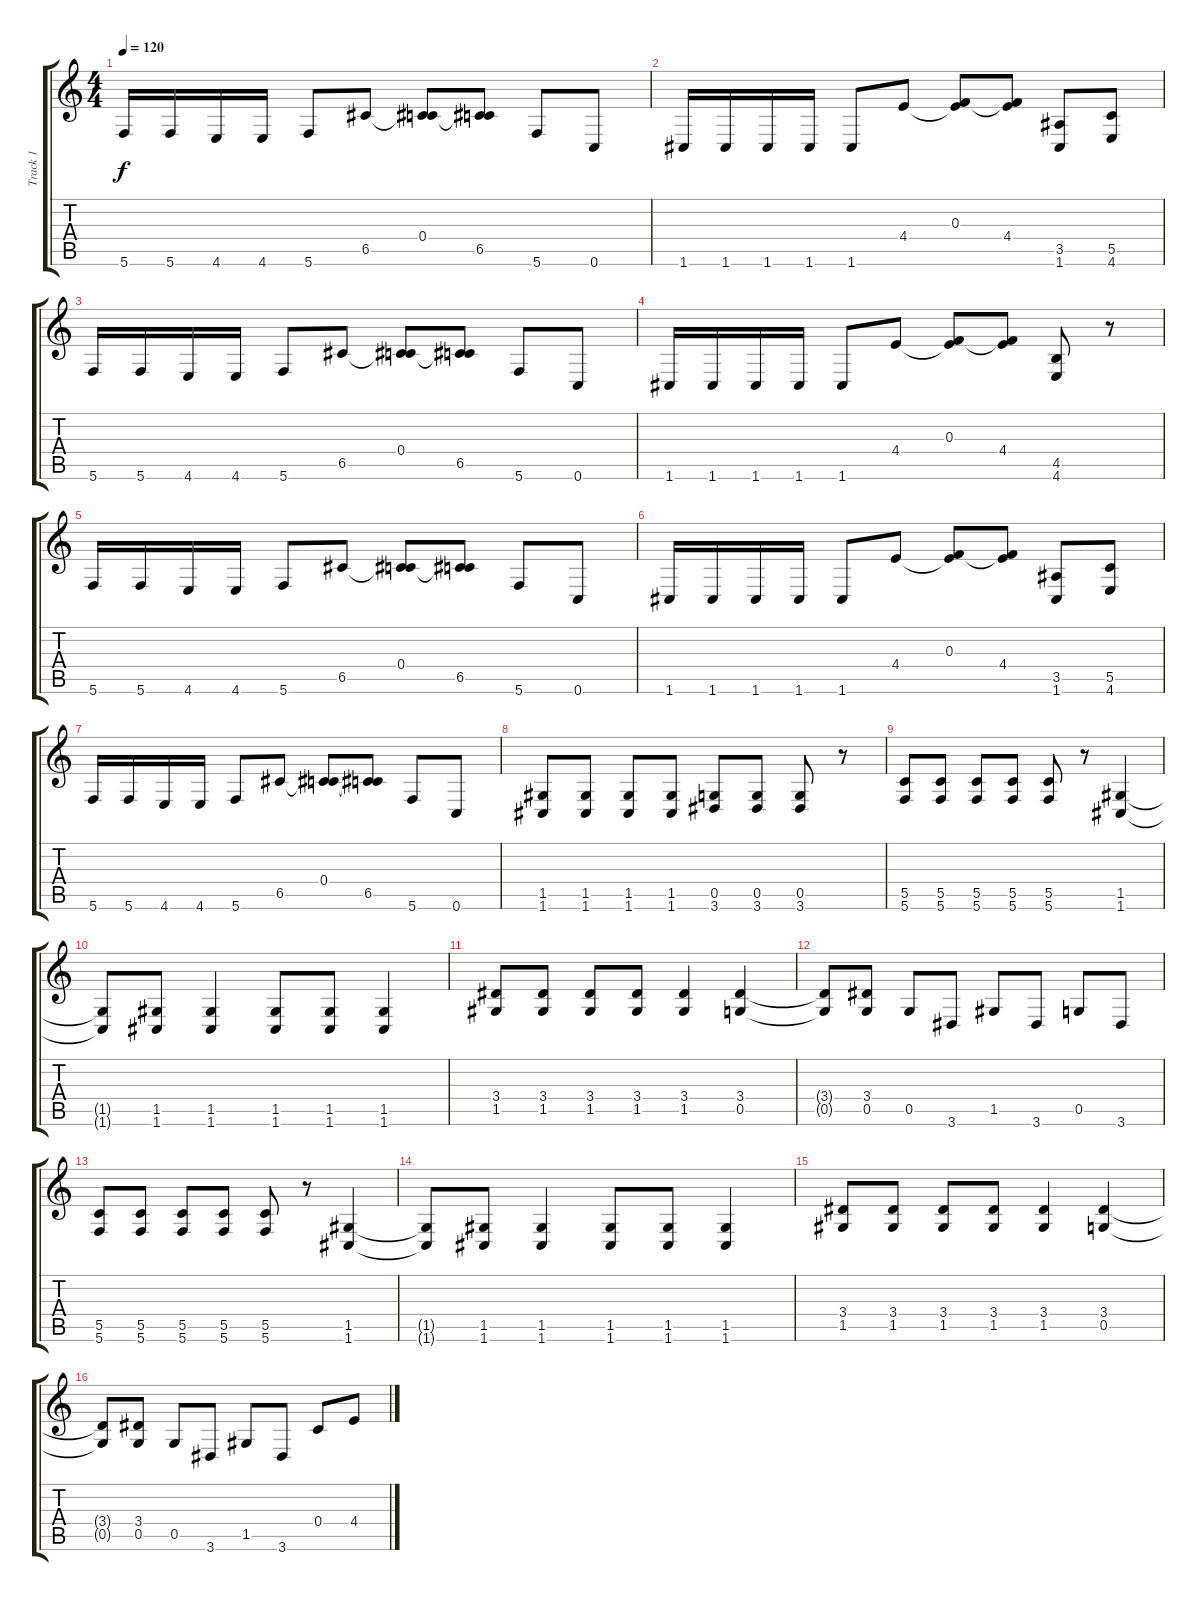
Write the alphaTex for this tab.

\track ("Track 1" "Track 1") {instrument distortionguitar}
\staff {score tabs}
\tuning (D4 A3 F3 C3 G2 C2) {hide}
\ts (4 4)
\tempo 120
\clef g2
\ks c
5.6.16{dy f} 5.6.16 4.6.16 4.6.16 5.6.8 6.5.8 (0.4 6.5{t}).8 (0.4{t} 6.5).8 5.6.8 0.6.8 |
1.6.16 1.6.16 1.6.16 1.6.16 1.6.8 4.4.8 (0.3 4.4{t}).8 (0.3{t} 4.4).8 (3.5 1.6).8 (5.5 4.6).8 |
5.6.16 5.6.16 4.6.16 4.6.16 5.6.8 6.5.8 (0.4 6.5{t}).8 (0.4{t} 6.5).8 5.6.8 0.6.8 |
1.6.16 1.6.16 1.6.16 1.6.16 1.6.8 4.4.8 (0.3 4.4{t}).8 (0.3{t} 4.4).8 (4.5 4.6).8 r.8 |
5.6.16 5.6.16 4.6.16 4.6.16 5.6.8 6.5.8 (0.4 6.5{t}).8 (0.4{t} 6.5).8 5.6.8 0.6.8 |
1.6.16 1.6.16 1.6.16 1.6.16 1.6.8 4.4.8 (0.3 4.4{t}).8 (0.3{t} 4.4).8 (3.5 1.6).8 (5.5 4.6).8 |
5.6.16 5.6.16 4.6.16 4.6.16 5.6.8 6.5.8 (0.4 6.5{t}).8 (0.4{t} 6.5).8 5.6.8 0.6.8 |
(1.5 1.6).8 (1.5 1.6).8 (1.5 1.6).8 (1.5 1.6).8 (0.5 3.6).8 (0.5 3.6).8 (0.5 3.6).8 r.8 |
(5.5 5.6).8 (5.5 5.6).8 (5.5 5.6).8 (5.5 5.6).8 (5.5 5.6).8 r.8 (1.5 1.6).4 |
(1.5{t} 1.6{t}).8 (1.5 1.6).8 (1.5 1.6).4 (1.5 1.6).8 (1.5 1.6).8 (1.5 1.6).4 |
(3.4 1.5).8 (3.4 1.5).8 (3.4 1.5).8 (3.4 1.5).8 (3.4 1.5).4 (3.4 0.5).4 |
(3.4{t} 0.5{t}).8 (3.4 0.5).8 0.5.8 3.6.8 1.5.8 3.6.8 0.5.8 3.6.8 |
(5.5 5.6).8 (5.5 5.6).8 (5.5 5.6).8 (5.5 5.6).8 (5.5 5.6).8 r.8 (1.5 1.6).4 |
(1.5{t} 1.6{t}).8 (1.5 1.6).8 (1.5 1.6).4 (1.5 1.6).8 (1.5 1.6).8 (1.5 1.6).4 |
(3.4 1.5).8 (3.4 1.5).8 (3.4 1.5).8 (3.4 1.5).8 (3.4 1.5).4 (3.4 0.5).4 |
(3.4{t} 0.5{t}).8 (3.4 0.5).8 0.5.8 3.6.8 1.5.8 3.6.8 0.4.8 4.4.8
